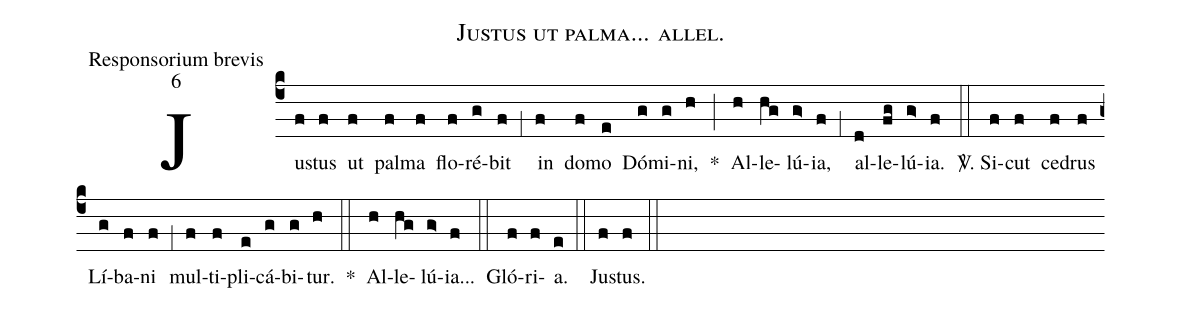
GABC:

name:Justus ut palma... allel.;
office-part:Responsorium brevis;
mode:6;
%%
(c4) Ju(f)stus(f) ut(f) pal(f)ma(f) flo(f)ré(g)bit(f) (,1) in(f) do(f)mo(e) Dó(g)mi(g)ni,(h) *(;) Al(h)le(hg)lú(g>)ia,(f) (,1) al(d)le(fg)lú(g>)ia.(f) (::)

<sp>V/</sp>. Si(f)cut(f) ce(f)drus(f) Lí(g)ba(f)ni(f) (,1) mul(f)ti(f)pli(e)cá(g)bi(g)tur.(h) *(::) Al(h)le(hg)lú(g>)ia...(f) (::)

Gló(f)ri(f)a.(e) (::)
Ju(f)stus.(f) (::)
